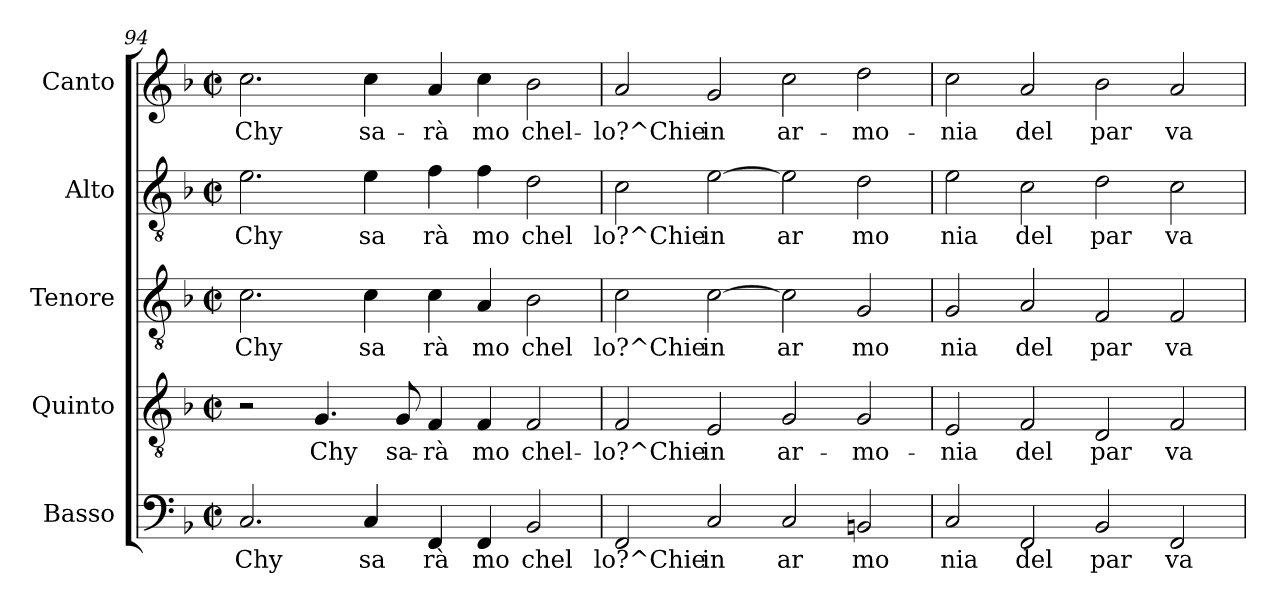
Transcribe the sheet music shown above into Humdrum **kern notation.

**kern	**text	**kern	**text	**kern	**text	**kern	**text	**kern	**text
*part5	*part5	*part4	*part4	*part3	*part3	*part2	*part2	*part1	*part1
*staff5	*staff5	*staff4	*staff4	*staff3	*staff3	*staff2	*staff2	*staff1	*staff1
*I"Basso	*	*I"Quinto	*	*I"Tenore	*	*I"Alto	*	*I"Canto	*
*I'Basso	*	*I'Quinto	*	*I'Tenore	*	*I'Alto	*	*I'Canto	*
*clefF4	*	*clefGv2	*	*clefGv2	*	*clefGv2	*	*clefG2	*
*k[b-]	*	*k[b-]	*	*k[b-]	*	*k[b-]	*	*k[b-]	*
*F:	*	*F:	*	*F:	*	*F:	*	*F:	*
*M2/2	*	*M2/2	*	*M2/2	*	*M2/2	*	*M2/2	*
*met(c|)	*	*met(c|)	*	*met(c|)	*	*met(c|)	*	*met(c|)	*
=94	=94	=94	=94	=94	=94	=94	=94	=94	=94
!	!LO:LY:b:cj	!	!	!	!LO:LY:b:cj	!	!LO:LY:b:cj	!	!LO:LY:b:cj
2.C/	Chy	2r	.	2.c\	Chy	2.e\	Chy	2.cc\	Chy
!	!	!	!LO:LY:b:cj	!	!	!	!	!	!
.	.	4.G/	Chy	.	.	.	.	.	.
!	!LO:LY:b:cj	!	!	!	!LO:LY:b:cj	!	!LO:LY:b:cj	!	!LO:LY:b:cj
4C/	sa	.	.	4c\	sa	4e\	sa	4cc\	sa-
!	!	!	!LO:LY:b:cj	!	!	!	!	!	!
.	.	8G/	sa-	.	.	.	.	.	.
!	!LO:LY:b:cj	!	!LO:LY:b:cj	!	!LO:LY:b:cj	!	!LO:LY:b:cj	!	!LO:LY:b:cj
4FF/	rà	4F/	-rà	4c\	rà	4f\	rà	4a/	-rà
!	!LO:LY:b:cj	!	!LO:LY:b:cj	!	!LO:LY:b:cj	!	!LO:LY:b:cj	!	!LO:LY:b:cj
4FF/	mo	4F/	mo	4A/	mo	4f\	mo	4cc\	mo
!	!LO:LY:b:cj	!	!LO:LY:b:cj	!	!LO:LY:b:cj	!	!LO:LY:b:cj	!	!LO:LY:b:cj
2BB-/	chel	2F/	chel-	2B-\	chel	2d\	chel	2b-\	chel-
=95	=95	=95	=95	=95	=95	=95	=95	=95	=95
!	!LO:LY:b:cj	!	!LO:LY:b:cj	!	!LO:LY:b:cj	!	!LO:LY:b:cj	!	!LO:LY:b:cj
2FF/	lo?^Chie	2F/	-lo?^Chie	2c\	lo?^Chie	2c\	lo?^Chie	2a/	-lo?^Chie
!	!LO:LY:b:cj	!	!LO:LY:b:cj	!	!LO:LY:b:cj	!	!LO:LY:b:cj	!	!LO:LY:b:cj
2C/	in	2E/	in	[<2c\	in	[<2e\	in	2g/	in
!	!LO:LY:b:cj	!	!LO:LY:b:cj	!	!LO:LY:b:cj	!	!LO:LY:b:cj	!	!LO:LY:b:cj
2C/	ar	2G/	ar-	2c\]	ar	2e\]	ar	2cc\	ar-
!	!LO:LY:b:cj	!	!LO:LY:b:cj	!	!LO:LY:b:cj	!	!LO:LY:b:cj	!	!LO:LY:b:cj
2BBn/	mo	2G/	-mo-	2G/	mo	2d\	mo	2dd\	-mo-
=96	=96	=96	=96	=96	=96	=96	=96	=96	=96
!	!LO:LY:b:cj	!	!LO:LY:b:cj	!	!LO:LY:b:cj	!	!LO:LY:b:cj	!	!LO:LY:b:cj
2C/	nia	2E/	-nia	2G/	nia	2e\	nia	2cc\	-nia
!	!LO:LY:b:cj	!	!LO:LY:b:cj	!	!LO:LY:b:cj	!	!LO:LY:b:cj	!	!LO:LY:b:cj
2FF/	del	2F/	del	2A/	del	2c\	del	2a/	del
!	!LO:LY:b:cj	!	!LO:LY:b:cj	!	!LO:LY:b:cj	!	!LO:LY:b:cj	!	!LO:LY:b:cj
2BB-/	par	2D/	par	2F/	par	2d\	par	2b-\	par
!	!LO:LY:b:cj	!	!LO:LY:b:cj	!	!LO:LY:b:cj	!	!LO:LY:b:cj	!	!LO:LY:b:cj
2FF/	va	2F/	va-	2F/	va	2c\	va	2a/	va-
=	=	=	=	=	=	=	=	=	=
*-	*-	*-	*-	*-	*-	*-	*-	*-	*-
